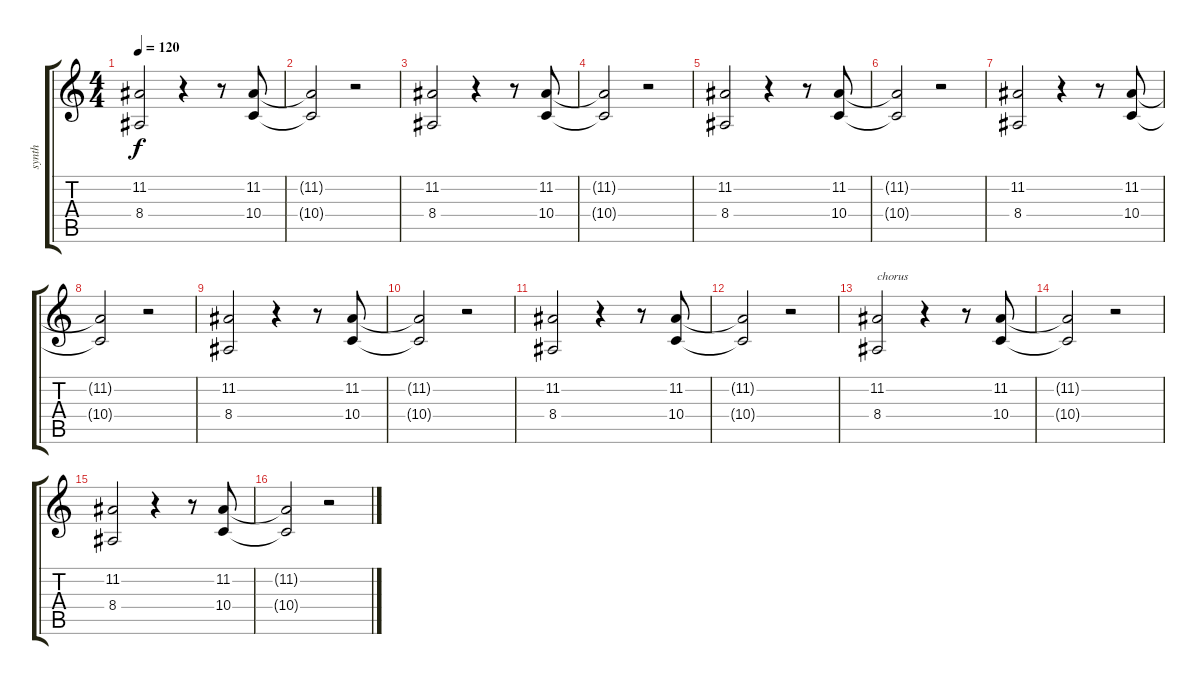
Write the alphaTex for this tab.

\track ("synth" "synth") {instrument pad3polysynth}
\staff {score tabs}
\tuning (E4 B3 G3 D3 A2 E2) {hide}
\ts (4 4)
\tempo 120
\clef g2
\ks c
(11.2 8.4).2{dy f} r.4 r.8 (11.2 10.4).8 |
(11.2{t} 10.4{t}).2 r.2 |
(11.2 8.4).2 r.4 r.8 (11.2 10.4).8 |
(11.2{t} 10.4{t}).2 r.2 |
(11.2 8.4).2 r.4 r.8 (11.2 10.4).8 |
(11.2{t} 10.4{t}).2 r.2 |
(11.2 8.4).2 r.4 r.8 (11.2 10.4).8 |
(11.2{t} 10.4{t}).2 r.2 |
(11.2 8.4).2 r.4 r.8 (11.2 10.4).8 |
(11.2{t} 10.4{t}).2 r.2 |
(11.2 8.4).2 r.4 r.8 (11.2 10.4).8 |
(11.2{t} 10.4{t}).2 r.2 |
(11.2 8.4).2{txt "chorus"} r.4 r.8 (11.2 10.4).8 |
(11.2{t} 10.4{t}).2 r.2 |
(11.2 8.4).2 r.4 r.8 (11.2 10.4).8 |
(11.2{t} 10.4{t}).2 r.2
